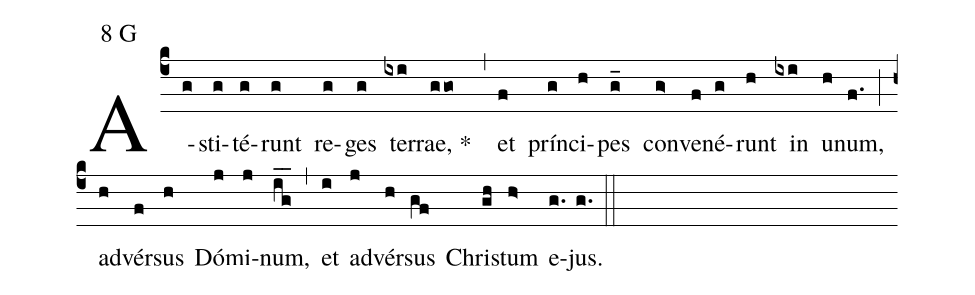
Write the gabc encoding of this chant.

mode:8 G;
%%
(c4) A(g)sti(g)té(g)runt(g) re(g)ges(g) ter(ixi)rae,(ggo)  *()(,)  et(f) prín(g)ci(h)pes(g_) con(g>)ve(f)né(g)runt(h) in(ixi) u(h)num,(f.) (;)  ad(h)vér(f)sus(h) Dó(j)mi(j)num,(ig__) (,) et(i) ad(j)vér(h)sus(gf) Chri(gh)stum(h>) e(g.)jus.(g.) (::)
